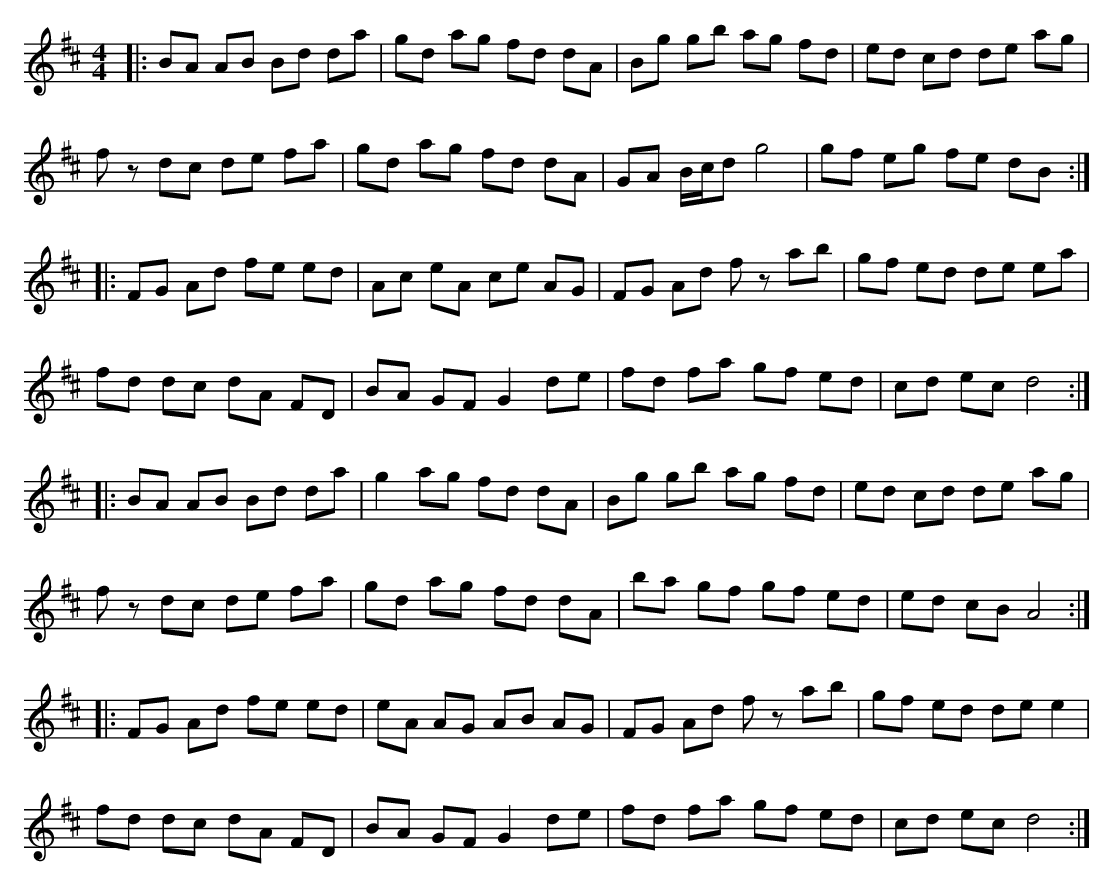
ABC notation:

X:1
M:4/4
K:Amix
|:BA AB Bd da|gd ag fd dA|Bg gb ag fd|ed cd de ag|
fz dc de fa|gd ag fd dA|GA B/c/d g4|gf eg fe dB:|
|:FG Ad fe ed|Ac eA ce AG|FG Ad fz ab|gf ed de ea|
fd dc dA FD|BA GF G2 de|fd fa gf ed|cd ec d4:|
|:BA AB Bd da|g2 ag fd dA|Bg gb ag fd|ed cd de ag|
fz dc de fa|gd ag fd dA|ba gf gf ed|ed cB A4:|
|:FG Ad fe ed|eA AG AB AG|FG Ad fz ab|gf ed de e2|
fd dc dA FD|BA GF G2 de|fd fa gf ed|cd ec d4:|
